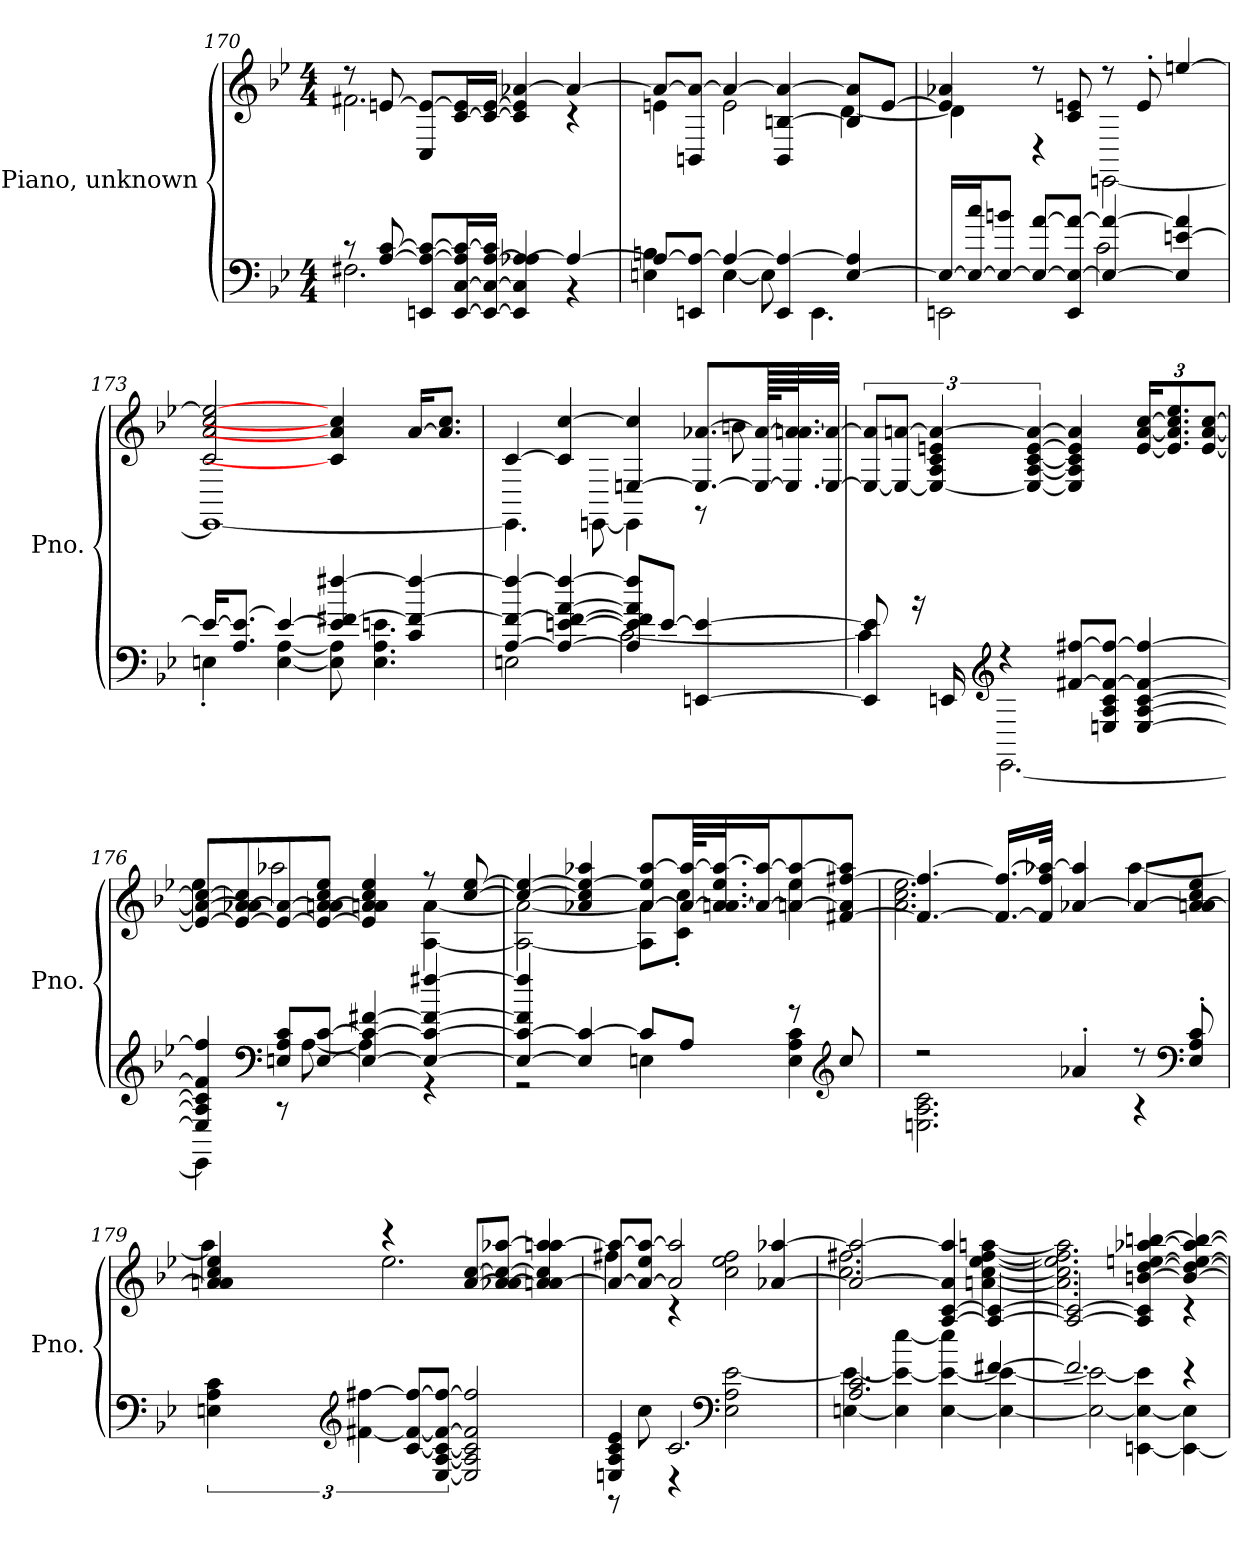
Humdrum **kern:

**kern	**kern
*part1	*part1
*staff2	*staff1
*I"Piano, unknown	*
*I'Pno.	*
!!LO:LB:g=z
*clefF4	*clefG2
*k[b-e-]	*k[b-e-]
*M4/4	*M4/4
=170	=170
*^	*^
8r	2.F#X\	8r	2.f#X\
[8A/ [8c/	.	[8en/	.
8EEn/ 8A/_ 8c/_L	.	8C/ 8e/_L	.
[16EE/ [16C/ 16A/] 16c/_L	.	[16c/ 16e/]L	.
16EE/_ 16C/_ [16A/ 16c/]JJ	.	16c/_ [16e/JJ	.
4EE/] 4C/] [4A-X/ 4A/]	.	4c/] 4e/] [4a-X/	.
4A-/_	4r	4a-/_	4r
=171	=171	=171	=171
8A-/L_	4En\ 4Bn\	8a-/L_	4en\
8EEn/ 8A-/_J	.	8BBn/ 8a-/_J	.
4A-/_	[4E\	4a-/_	2e\
4EE/ 4A-/_	8E\]	4BB/ [4Bn/ 4a-/_	.
.	4.EE\	.	.
[4E/ 4A-/]	.	8B/] 8a-/]L	[4d\
.	.	[8e/J	.
=172	=172	=172	=172
16E/LL_	2EEn\	4e/] 4a-X/	4d\]
16E/_ 16cc/J	.	.	.
8E/_ 8bn/J	.	.	.
8E/_ [8a/L	.	8r	4r
8EE/ 8E/_ 8a/_J	.	8c/ 8en/	.
4E/_ 4a/_	2c\	8r	[2EEn\
.	.	8e'/	.
4E/] [4en/ 4a/]	.	[4een/	.
!!LO:LB:g=z	!!
=173	=173	=173	=173
16e/KL_	4En'\	2c/ 2a/ 2cc/ 2ee/_	1EE_
8.A/ 8.e/_J	.	.	.
4e/_	[4E\ [4A\	.	.
4e/] [4f#X/ [4ff#X/	8E\] 8A\]	4c/] 4a/] 4cc/]	.
.	4.E\ 4.A\ 4.en\	.	.
4c/ 4f#/_ 4ff#/_	.	[16a/KL	.
.	.	8.a/] 8.cc/J	.
=174	=174	=174	=174
[4A/ 4f#/_ 4ff#/_	2En\	[4c/	4.EE\]
4A/_ [4en/ 4f#/_ [4a/ 4ff#/_	.	4c/] [4cc/	.
.	.	.	[8EEn\
8A/] 8e/] 8f#/] 8a/] 8ff#/]L	[2c\	[4En/ 4cc/]	4EE\]
[8e/J	.	.	.
[4EEn/ 4e/_	.	8.E/_ [8.a-X/L	8r
.	.	.	8bn\
.	.	128E/_ 128a-/_KLLL	.
.	.	64.E/_ 64.a-/_ 64.an/J	.
.	.	32E/_ 32a-/_JJJ	.
*	*	*v	*v
!!LO:LB:g=z
=175	=175	=175
8EE/] 8e/]	4c\]	12E/_ 12a-/]L
.	.	12E/_ [12an/J
16r	.	.
.	.	6E/_ 6A/ 6c/ 6en/ 6a/_
16EEn/	.	.
*clefG2	*	*
4r	[2.EE\	.
.	.	6E/_ [6A/ [6c/ [6e/ 6a/_
[8f#X/ [8ff#X/L	.	4E/] 4A/] 4c/] 4e/] 4a/]
8En/ 8A/ 8c/ 8f#/_ 8ff#/_J	.	.
*	*	*Xbrackettup
[4E/ [4A/ [4c/ 4f#/_ 4ff#/_	.	[24e/ [24a/ [24cc/KL
.	.	12.e/] 12.a/] 12.cc/] 12.ee-/
.	.	[12e/ [12a/ [12cc/J
=176	=176	=176
*	*	*^
4E/] 4A/] 4c/] 4f#/] 4ff#/]	4EE\]	8e/_ 8a/_ 8cc/_L	4ee-\
.	.	8e/_ [8a-X/ 8a/] 8cc/]	.
*clefF4	*	*	*
8En/ 8A/ 8c/L	8r	8e/_ 8a-/_	2aa-X\
[8E/ [8c/J	[8A\	8e/_ 8a-/_ 8an/ 8cc/ 8ee-/J	.
4E/_ 4c/_ [4f#X/	4A\]	4e/] 4a-/] 4an/ 4cc/ 4ee-/	.
4E/_ 4c/_ 4f#/_ [4ff#X/	4r	8r	[4A\ [4a\
.	.	[8cc/ [8ee-/	.
!!LO:LB:g=z	!!
=177	=177	=177	=177
4E/_ 4c/_ 4f#/] 4ff#/]	2r	4cc/_ 4ee-/_	2A\_ 2a\_
4E/] 4c/_	.	4a-X/ 4cc/] 4ee-/_ 4aa-X/	.
8c/L]	4En\	[8a-/ 8ee-/] [8aa-/L	8A\] 8a\]L
8A/J	.	64a-/_ 64aa-/_KLL	8c\' 8cc\'J
.	.	32.a-/_ 32.an/ 32.ee-/ 32.aa-/_J	.
.	.	16a-/_ 16aa-/_J	.
8r	4E\ 4A\ 4c\	8a-/_ 8aa-/_	4an\ 4ee-\
*clefG2	*	*	*
8cc/	.	[8f#X/ 8a-/] [8ff#X/ 8aa-/]J	.
=178	=178	=178	=178
2r	2.En\ 2.A\ 2.c\	4.f#/_ 4.ff#/_	2.a\ 2.cc\ 2.ee-\
.	.	16.f#/_ 16.ff#/_LL	.
.	.	32f#/] 32ff#/] [32aa-X/JJk	.
4a-X'/	.	[4a-X/ 4aa-/]	.
8r	4r	8a-/L_	[4aa-\
*clefF4	*	*	*
8E/' 8A/' 8c/'	.	8a-/_ 8an/ 8cc/ 8ee-/J	.
*v	*v	*	*
!!LO:LB:g=z	!!
=179	=179	=179
6En\ 6A\ 6c\	4a-/] 4an/ 4cc/ 4ee-/	4aa-\]
*clefG2	*	*
[6f#X\ [6ff#X\	.	.
.	4r	2.ee-\
[12c/ 12f#/_ 12ff#/_L	.	.
[12E/ [12A/ 12c/_ 12f#/_ 12ff#/_J	.	.
2E/] 2A/] 2c/] 2f#/] 2ff#/]	[8a/ [8cc/L	.
.	[8a-X/ 8a/] 8cc/_ [8aa-X/J	.
.	4a-/] [4an/ 4cc/] 4aa-/] [4aan/	.
=180	=180	=180
*^	*	*
4En/ 4A/ 4c/ 4e-/	8r	8a/_ 8aa/_L	4ff#X\
.	8cc\	8a/_ 8ee-/ 8aa/_J	.
2.c/	4r	2a/] 2aa/]	4r
*clefF4	*	*	*
.	2E\ 2A\ [2e-\	.	2cc\ 2ee-\ 2ff#\
.	.	[4a-X/ [4aa-X/	.
=181	=181	=181	=181
2.A/ 2.c/	[4En\ 4e-\_	2a-/_ 2aa-/_	2.cc\ 2.ff#X\
.	4E\] 4e-\_ [4ee-\	.	.
.	[4E\ 4e-\_ 4ee-\]	[4A/ [4c/ 4a-/] 4aa-/]	.
[4f#X/	4E\_ 4e-\_	4A/_ 4c/_	[4an\ [4cc\ [4ee-\ [4ff#\ [4aan\
=182	=182	=182	=182
2.f#/]	2E\_ 2e-\_	2A/_ 2c/_	2.a\] 2.cc\] 2.ee-\] 2.ff#\] 2.aa\]
.	[4EEn\ 4E\_ 4e-\]	4A/] 4c/] [4bn/ [4dd/ [4een/ [4aa-X/ [4bbn/	.
4r	4EE\_ 4E\]	4b/_ 4dd/_ 4ee/_ 4aa-/_ 4bb/_	4r
*v	*v	*	*
*	*v	*v
=	=
*-	*-
